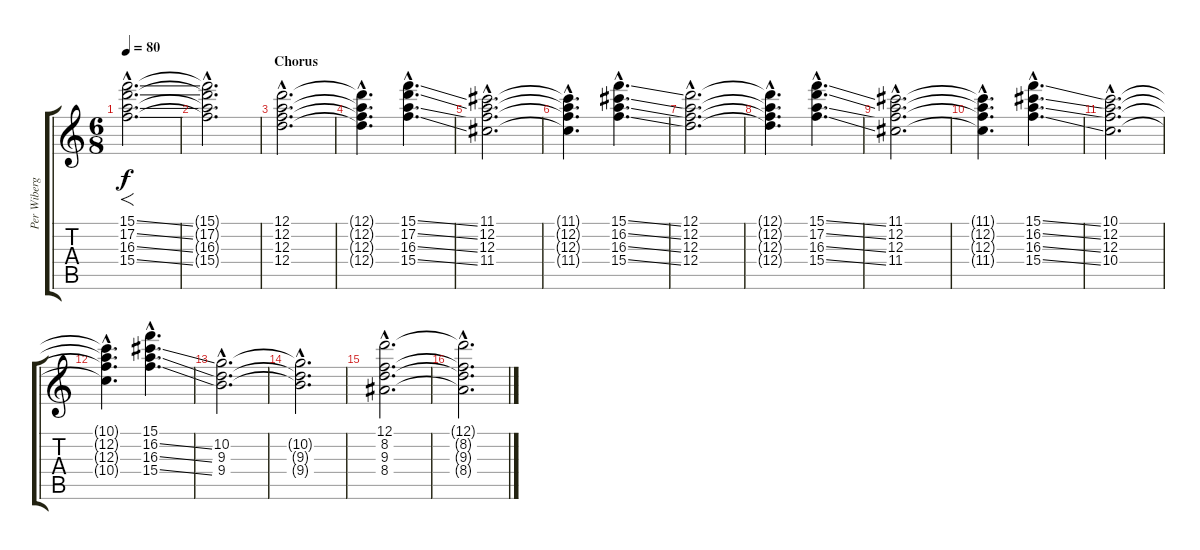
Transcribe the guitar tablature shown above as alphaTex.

\track ("Per Wiberg" "Per Wiberg") {instrument distortionguitar}
\staff {score tabs}
\tuning (D4 A3 F3 D3 A2 D2) {hide}
\ts (6 8)
\tempo 80
\clef g2
\ks c
(15.1{ss hac} 17.2{ss hac} 16.3{ss hac} 15.4{ss hac}).2{f d dy f volume 10} |
(15.1{hac t} 17.2{hac t} 16.3{hac t} 15.4{hac t}).2{d} |
\section ("" "Chorus")
(12.1{hac} 12.2{hac} 12.3{hac} 12.4{hac}).2{d} |
(12.1{hac t} 12.2{hac t} 12.3{hac t} 12.4{hac t}).4{d} (15.1{ss hac} 17.2{ss hac} 16.3{ss hac} 15.4{ss hac}).4{d} |
(11.1{hac} 12.2{hac} 12.3{hac} 11.4{hac}).2{d} |
(11.1{hac t} 12.2{hac t} 12.3{hac t} 11.4{hac t}).4{d} (15.1{ss hac} 16.2{ss hac} 16.3{ss hac} 15.4{ss hac}).4{d} |
(12.1{hac} 12.2{hac} 12.3{hac} 12.4{hac}).2{d} |
(12.1{hac t} 12.2{hac t} 12.3{hac t} 12.4{hac t}).4{d} (15.1{ss hac} 17.2{ss hac} 16.3{ss hac} 15.4{ss hac}).4{d} |
(11.1{hac} 12.2{hac} 12.3{hac} 11.4{hac}).2{d} |
(11.1{hac t} 12.2{hac t} 12.3{hac t} 11.4{hac t}).4{d} (15.1{ss hac} 16.2{ss hac} 16.3{ss hac} 15.4{ss hac}).4{d} |
(10.1{hac} 12.2{hac} 12.3{hac} 10.4{hac}).2{d} |
(10.1{hac t} 12.2{hac t} 12.3{hac t} 10.4{hac t}).4{d} (15.1{hac} 16.2{ss hac} 16.3{ss hac} 15.4{ss hac}).4{d} |
(10.2{hac} 9.3{hac} 9.4{hac}).2{d} |
(10.2{hac t} 9.3{hac t} 9.4{hac t}).2{d} |
(12.1{hac} 8.2{hac} 9.3{hac} 8.4{hac}).2{d} |
(12.1{hac t} 8.2{hac t} 9.3{hac t} 8.4{hac t}).2{d}
